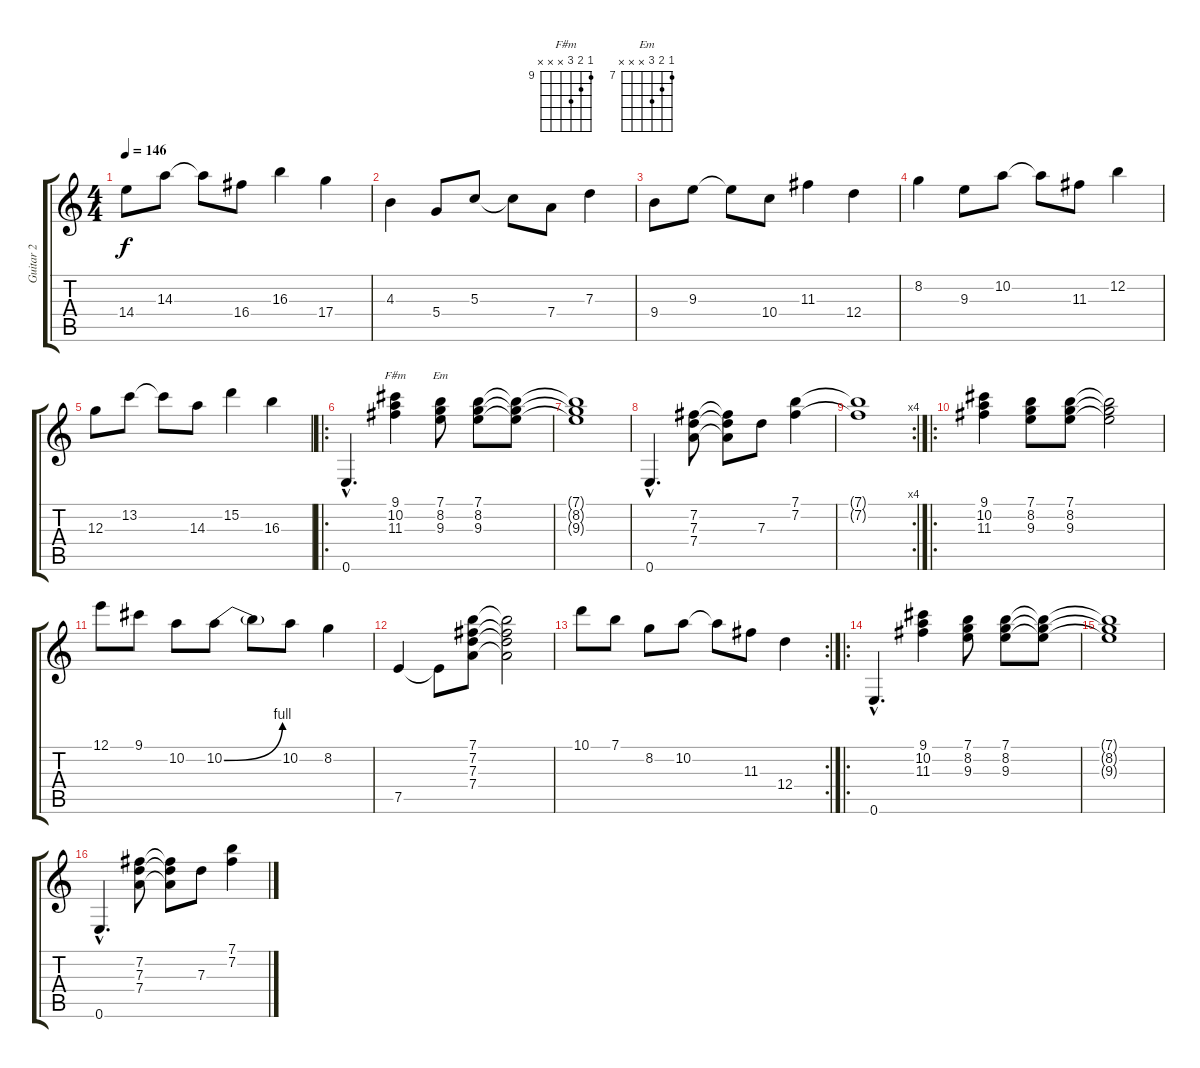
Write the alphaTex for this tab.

\track ("Guitar 2" "Guitar 2") {instrument overdrivenguitar}
\staff {score tabs}
\tuning (E4 B3 G3 D3 A2 E2) {hide}
\chord ("F#m" 9 10 11 x x x) {firstfret 9}
\chord ("Em" 7 8 9 x x x) {firstfret 7}
\ts (4 4)
\tempo 146
\clef g2
\ks c
14.4.8{dy f} 14.3.8 14.3{t}.8 16.4.8 16.3.4 17.4.4 |
4.3.4 5.4.8 5.3.8 5.3{t}.8 7.4.8 7.3.4 |
9.4.8 9.3.8 9.3{t}.8 10.4.8 11.3.4 12.4.4 |
8.2.4 9.3.8 10.2.8 10.2{t}.8 11.3.8 12.2.4 |
12.3.8 13.2.8 13.2{t}.8 14.3.8 15.2.4 16.3.4 |
\ro
0.6{hac}.4{d} (9.1 10.2 11.3).4{ch "F#m"} (7.1 8.2 9.3).8{ch "Em"} (7.1 8.2 9.3).8 (7.1{t} 8.2{t} 9.3{t}).8 |
(7.1{t} 8.2{t} 9.3{t}).1 |
0.6{hac}.4{d} (7.2 7.3 7.4).8 (7.2{t} 7.3{t} 7.4{t}).8 7.3.8 (7.1 7.2).4 |
\rc 4
(7.1{t} 7.2{t}).1 |
\ro
(9.1 10.2 11.3).4 (7.1 8.2 9.3).8 (7.1 8.2 9.3).8 (7.1{t} 8.2{t} 9.3{t}).2 |
12.1.8 9.1.8 10.2.8 10.2{be (bend 0 0 60 4)}.8 10.2{t}.8 10.2.8 8.2.4 |
7.5.4 7.5{t}.8 (7.1 7.2 7.3 7.4).8 (7.1{t} 7.2{t} 7.3{t} 7.4{t}).2 |
\rc 2
10.1.8 7.1.8 8.2.8 10.2.8 10.2{t}.8 11.3.8 12.4.4 |
\ro
0.6{hac}.4{d} (9.1 10.2 11.3).4 (7.1 8.2 9.3).8 (7.1 8.2 9.3).8 (7.1{t} 8.2{t} 9.3{t}).8 |
(7.1{t} 8.2{t} 9.3{t}).1 |
0.6{hac}.4{d} (7.2 7.3 7.4).8 (7.2{t} 7.3{t} 7.4{t}).8 7.3.8 (7.1 7.2).4
